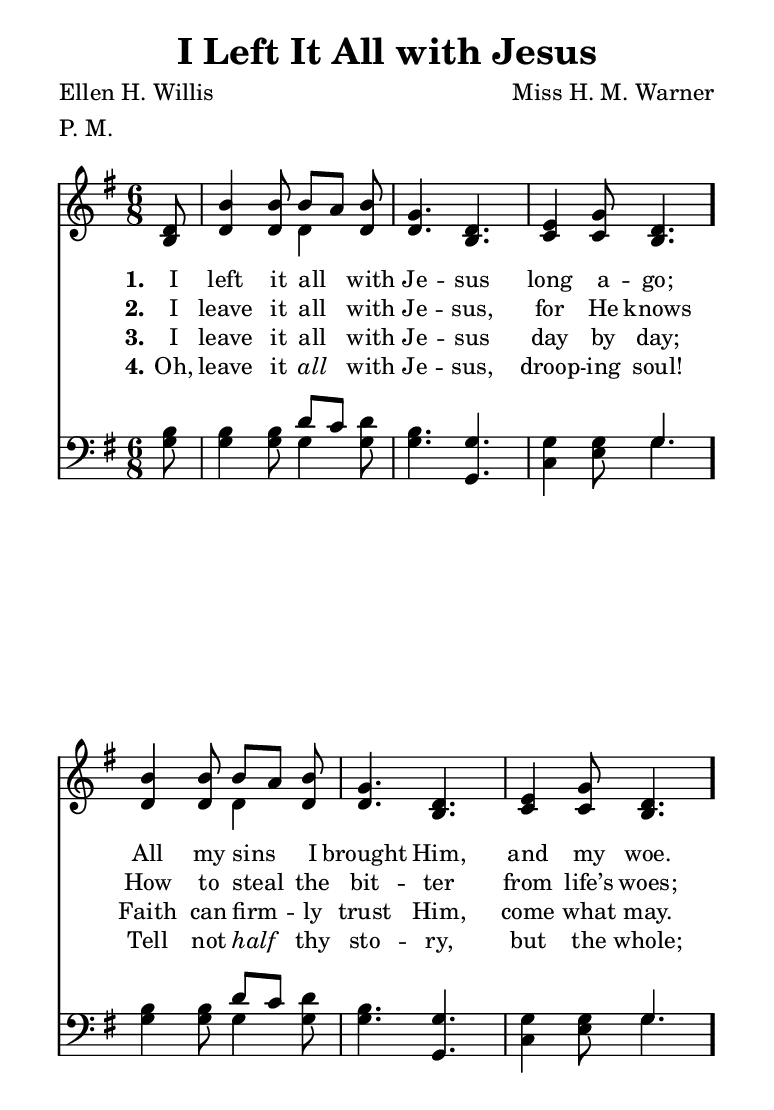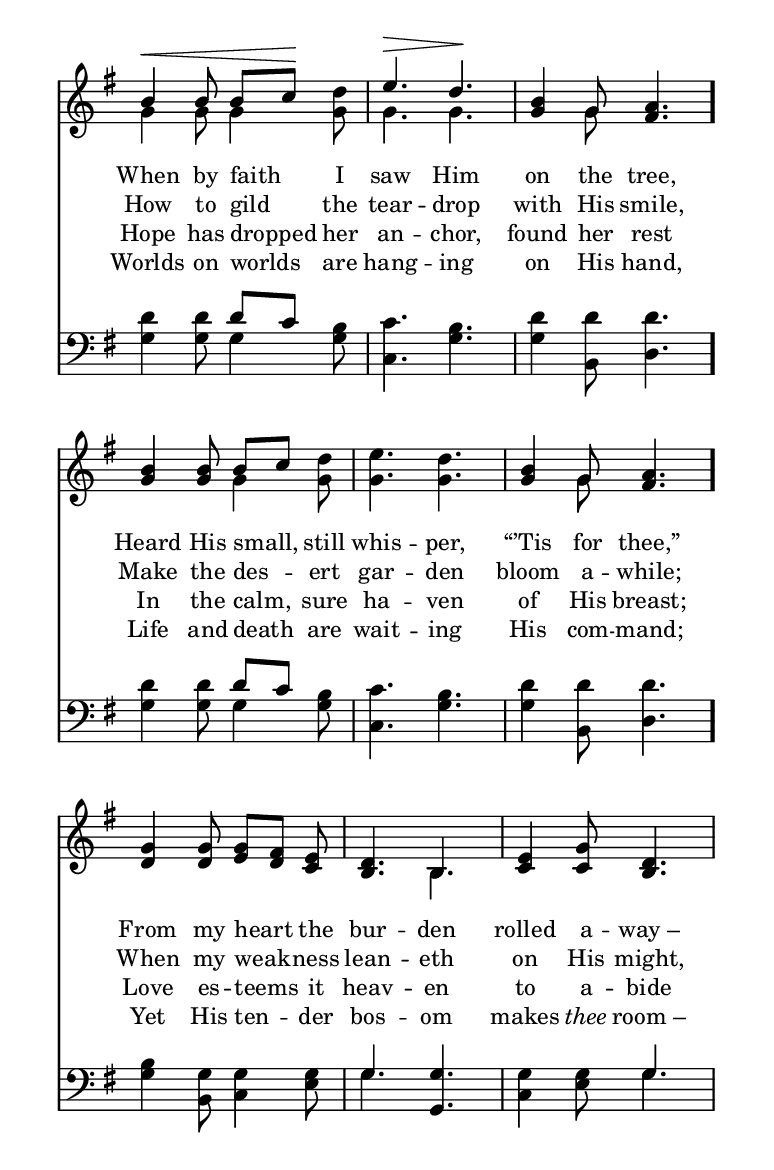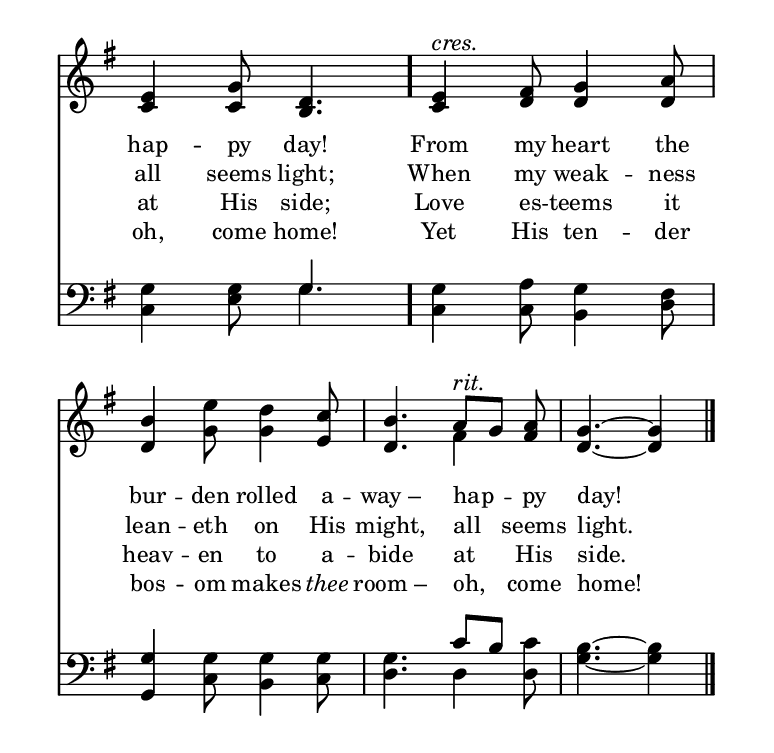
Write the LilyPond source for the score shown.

\include "common/global.ily"
\paper {
  \include "common/paper.ily"
}

\header{
  %gospel
  hymnnumber = "225"
  title = "I Left It All with Jesus"
  tunename = ""
  meter = "P. M."
  poet = "Ellen H. Willis" % see https://hymnary.org/text/i_left_it_all_with_jesus_long_ago
  composer = "Miss H. M. Warner" % see https://hymnary.org/tune/i_left_it_all_with_jesus_warner
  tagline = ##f
}

global = {
  \include "common/overrides.ily"
  \override Staff.TimeSignature.style = #'numbered
  \time 6/8
  \override Score.MetronomeMark.transparent = ##t % hide all fermata changes too
  \tempo 4=80
  \key g \major
  \partial 8
  \autoBeamOff
}

notesSoprano = {
\global
\relative c' {

  d8 | b'4 b8 b[ a] b | g4. d |
  e4 g8 d4. |
  b'4 b8 b[ a] b | g4. d |
  e4 g8 d4. |
  b'4^\< b8 b[ c]\! d | e4.^\> d\!
  b4 g8 a4. |
  b4 b8 b[ c] d | e4. d
  b4 g8 a4. |
  g4 g8 g[ fis] e | d4. b |
  e4 g8 d4. |
  e4 g8 d4. |
  e4^\markup{\italic cres.} fis8 g4 a8 | b4 e8
  d4 c8 | b4.
  a8^\markup{\italic rit.}[ g] a | g4. ~ g4

  \bar "|."

}
}

notesAlto = {
\global
\relative e' {

  b8 | d4 d8 d4 d8 | d4. b |
  c4 c8 b4. |
  d4 d8 d4 d8 | d4. b |
  c4 c8 b4. |
  g'4 g8 g4 g8 | g4. g |
  g4 g8 fis4. |
  g4 g8 g4 g8 | g4. g |
  g4 g8 fis4. |
  d4 d8 e8[ d] c8 | b4. b |
  c4 c8 b4. |
  c4 c8 b4. |
  c4 d8 d4 d8 | d4 g8
  g4 e8 | d4.
  fis4 fis8 | d4. ~ d4

}
}

notesTenor = {
\global
\relative a {

  b8 | b4 b8 d[ c] d | b4. g |
  g4 g8 g4. |
  b4 b8 d[ c] d | b4. g |
  g4 g8 g4. |
  d'4 d8 d[ c] b | c4. b4. |
  d4 d8 d4. |
  d4 d8 d[ c] b | c4. b4. |
  d4 d8 d4. |
  b4 g8 g4 g8 | g4. g |
  g4 g8 g4. |
  g4 g8 g4. |
  g4 a8 g4 fis8 | g4 g8
  g4 g8 | g4.
  c8[ b] c | b4. ~ b4

}
}

notesBass = {
\global
\relative f {

  g8 | g4 g8 g4 g8 | g4. g, |
  c4 e8 g4. |
  g4 g8 g4 g8 | g4. g, |
  c4 e8 g4. |
  g4 g8 g4 g8 | c,4. g' |
  g4 b,8 d4. |
  g4 g8 g4 g8 | c,4. g' |
  g4 b,8 d4. |
  g4 b,8 c4 e8 | g4. g, |
  c4 e8 g4. |
  c,4 e8 g4. |
  c,4 c8 b4 d8 | g,4 c8
  b4 c8 | d4.
  d4 d8 | g4. ~ g4

}
}

wordsA = \lyricmode {
\set stanza = "1."

I left it all with Je -- sus long a -- go; \bar "."
All my sins I brought Him, and my woe. \bar "."
When by faith I saw Him on the tree, \bar "."
Heard His small, still whis -- per, “’Tis for thee,” \bar "."
From my heart the bur -- den rolled a -- way_– hap -- py day! \bar "."
From my heart the bur -- den rolled a -- way_– hap -- py day! \bar "."

}

wordsB = \lyricmode {
\set stanza = "2."

I leave it all with Je -- sus, for He knows
How to steal the bit -- ter from life’s woes;
How to gild the tear -- drop with His smile,
Make the des -- ert gar -- den bloom a -- while;
When my weak -- ness lean -- eth on His might, all seems light;
When my weak -- ness lean -- eth on His might, all seems light.

}

wordsC = \lyricmode {
\set stanza = "3."

I leave it all with Je -- sus day by day;
Faith can firm -- ly trust Him, come what may.
Hope has dropped her an -- chor, found her rest
In the calm, sure ha -- ven of His breast;
Love es -- teems it heav -- en to a -- bide at His side;
Love es -- teems it heav -- en to a -- bide at His side.

}

wordsD = \lyricmode {
\set stanza = "4."

Oh, leave it \italicsOn all \italicsOff with Je -- sus, droop -- ing soul!
Tell not \italicsOn half \italicsOff thy sto -- ry, but the whole;
Worlds on worlds are hang -- ing on His hand,
Life and death are wait -- ing His com -- mand;
Yet His ten -- der bos -- om makes \italicsOn thee \italicsOff room_– oh, come home!
Yet His ten -- der bos -- om makes \italicsOn thee \italicsOff room_– oh, come home!

}

\score {
  \context ChoirStaff <<
    \context Staff = upper <<
      \set Staff.autoBeaming = ##f
      \set ChoirStaff.systemStartDelimiter = #'SystemStartBar
      \set ChoirStaff.printPartCombineTexts = ##f
      \partcombine #'(2 . 11) \notesSoprano \notesAlto
      \context NullVoice = sopranos { \voiceOne << \notesSoprano >> }
      \context Lyrics = one   \lyricsto sopranos \wordsA
      \context Lyrics = two   \lyricsto sopranos \wordsB
      \context Lyrics = three \lyricsto sopranos \wordsC
      \context Lyrics = four  \lyricsto sopranos \wordsD
    >>
    \context Staff = men <<
      \set Staff.autoBeaming = ##f
      \clef bass
      \set ChoirStaff.printPartCombineTexts = ##f
      \partcombine #'(2 . 11) \notesTenor \notesBass
    >>
  >>
  \layout {
    \include "common/layout.ily"
  }
  #(cond ((ly:get-option 'eog-midi-permitted) #{ \midi{
    \include "common/midi.ily"
  } #}))
}

\version "2.19.49"  % necessary for upgrading to future LilyPond versions.

% vi:set et ts=2 sw=2 ai nocindent syntax=lilypond:
